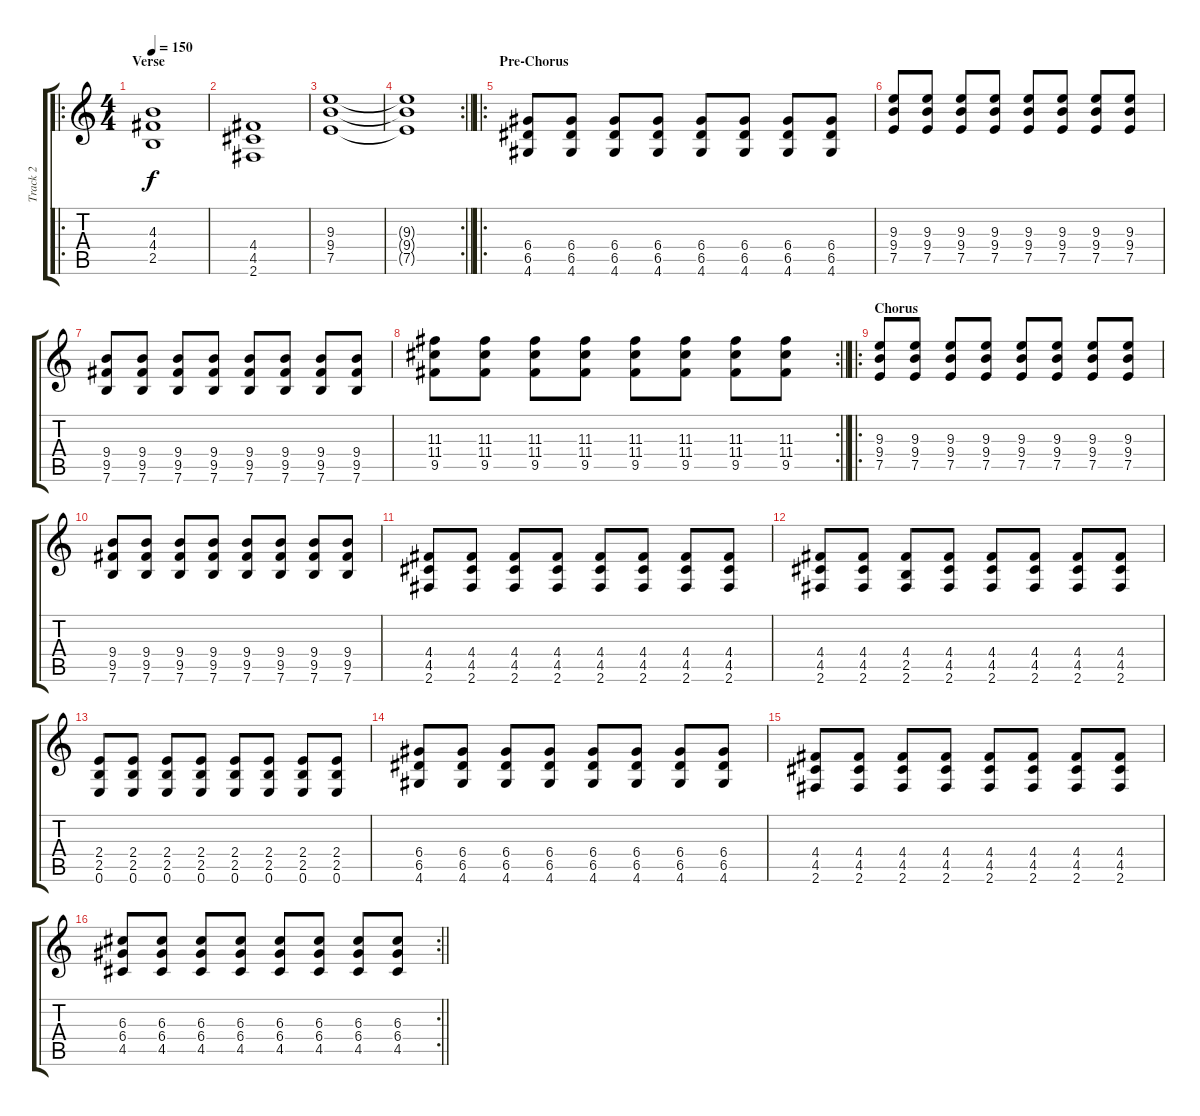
\track ("Track 2" "Track 2") {instrument distortionguitar}
\staff {score tabs}
\tuning (E4 B3 G3 D3 A2 E2) {hide}
\ro
\ts (4 4)
\section ("" "Verse")
\tempo 150
\clef g2
\ks c
(4.3 4.4 2.5).1{dy f} |
(4.4 4.5 2.6).1 |
(9.3 9.4 7.5).1 |
\rc 2
\barLineRight lightlight
(9.3{t} 9.4{t} 7.5{t}).1 |
\ro
\section ("" "Pre-Chorus")
(6.4 6.5 4.6).8 (6.4 6.5 4.6).8 (6.4 6.5 4.6).8 (6.4 6.5 4.6).8 (6.4 6.5 4.6).8 (6.4 6.5 4.6).8 (6.4 6.5 4.6).8 (6.4 6.5 4.6).8 |
(9.3 9.4 7.5).8 (9.3 9.4 7.5).8 (9.3 9.4 7.5).8 (9.3 9.4 7.5).8 (9.3 9.4 7.5).8 (9.3 9.4 7.5).8 (9.3 9.4 7.5).8 (9.3 9.4 7.5).8 |
(9.4 9.5 7.6).8 (9.4 9.5 7.6).8 (9.4 9.5 7.6).8 (9.4 9.5 7.6).8 (9.4 9.5 7.6).8 (9.4 9.5 7.6).8 (9.4 9.5 7.6).8 (9.4 9.5 7.6).8 |
\rc 2
\barLineRight lightlight
(11.3 11.4 9.5).8 (11.3 11.4 9.5).8 (11.3 11.4 9.5).8 (11.3 11.4 9.5).8 (11.3 11.4 9.5).8 (11.3 11.4 9.5).8 (11.3 11.4 9.5).8 (11.3 11.4 9.5).8 |
\ro
\section ("" "Chorus")
(9.3 9.4 7.5).8 (9.3 9.4 7.5).8 (9.3 9.4 7.5).8 (9.3 9.4 7.5).8 (9.3 9.4 7.5).8 (9.3 9.4 7.5).8 (9.3 9.4 7.5).8 (9.3 9.4 7.5).8 |
(9.4 9.5 7.6).8 (9.4 9.5 7.6).8 (9.4 9.5 7.6).8 (9.4 9.5 7.6).8 (9.4 9.5 7.6).8 (9.4 9.5 7.6).8 (9.4 9.5 7.6).8 (9.4 9.5 7.6).8 |
(4.4 4.5 2.6).8 (4.4 4.5 2.6).8 (4.4 4.5 2.6).8 (4.4 4.5 2.6).8 (4.4 4.5 2.6).8 (4.4 4.5 2.6).8 (4.4 4.5 2.6).8 (4.4 4.5 2.6).8 |
(4.4 4.5 2.6).8 (4.4 4.5 2.6).8 (4.4 2.5 2.6).8 (4.4 4.5 2.6).8 (4.4 4.5 2.6).8 (4.4 4.5 2.6).8 (4.4 4.5 2.6).8 (4.4 4.5 2.6).8 |
(2.4 2.5 0.6).8 (2.4 2.5 0.6).8 (2.4 2.5 0.6).8 (2.4 2.5 0.6).8 (2.4 2.5 0.6).8 (2.4 2.5 0.6).8 (2.4 2.5 0.6).8 (2.4 2.5 0.6).8 |
(6.4 6.5 4.6).8 (6.4 6.5 4.6).8 (6.4 6.5 4.6).8 (6.4 6.5 4.6).8 (6.4 6.5 4.6).8 (6.4 6.5 4.6).8 (6.4 6.5 4.6).8 (6.4 6.5 4.6).8 |
(4.4 4.5 2.6).8 (4.4 4.5 2.6).8 (4.4 4.5 2.6).8 (4.4 4.5 2.6).8 (4.4 4.5 2.6).8 (4.4 4.5 2.6).8 (4.4 4.5 2.6).8 (4.4 4.5 2.6).8 |
\rc 2
\barLineRight lightlight
(6.3 6.4 4.5).8 (6.3 6.4 4.5).8 (6.3 6.4 4.5).8 (6.3 6.4 4.5).8 (6.3 6.4 4.5).8 (6.3 6.4 4.5).8 (6.3 6.4 4.5).8 (6.3 6.4 4.5).8
